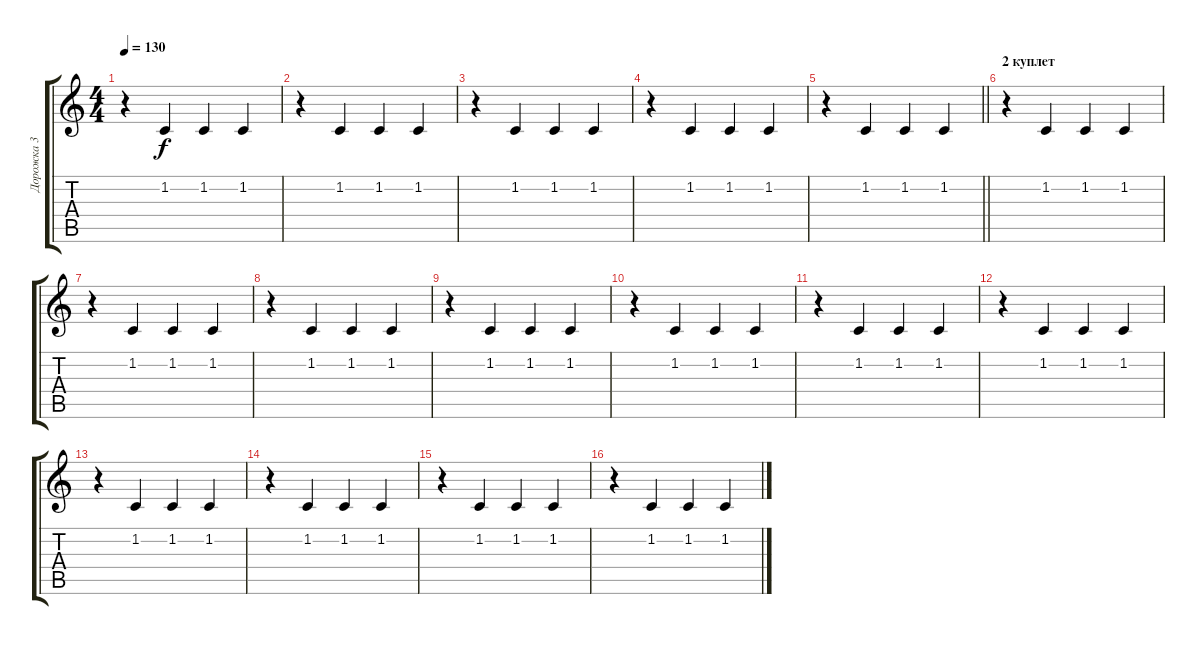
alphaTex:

\track ("Дорожка 3" "Дорожка 3") {instrument taikodrum}
\staff {score tabs}
\tuning (E4 B3 G3 D3 A2 E2) {hide}
\ts (4 4)
\tempo 130
\clef g2
\ks c
r.4{dy f} 1.2.4 1.2.4 1.2.4 |
r.4 1.2.4 1.2.4 1.2.4 |
r.4 1.2.4 1.2.4 1.2.4 |
r.4 1.2.4 1.2.4 1.2.4 |
\barLineRight lightlight
r.4 1.2.4 1.2.4 1.2.4 |
\section ("" "2 куплет")
r.4 1.2.4 1.2.4 1.2.4 |
r.4 1.2.4 1.2.4 1.2.4 |
r.4 1.2.4 1.2.4 1.2.4 |
r.4 1.2.4 1.2.4 1.2.4 |
r.4 1.2.4 1.2.4 1.2.4 |
r.4 1.2.4 1.2.4 1.2.4 |
r.4 1.2.4 1.2.4 1.2.4 |
r.4 1.2.4 1.2.4 1.2.4 |
r.4 1.2.4 1.2.4 1.2.4 |
r.4 1.2.4 1.2.4 1.2.4 |
r.4 1.2.4 1.2.4 1.2.4
